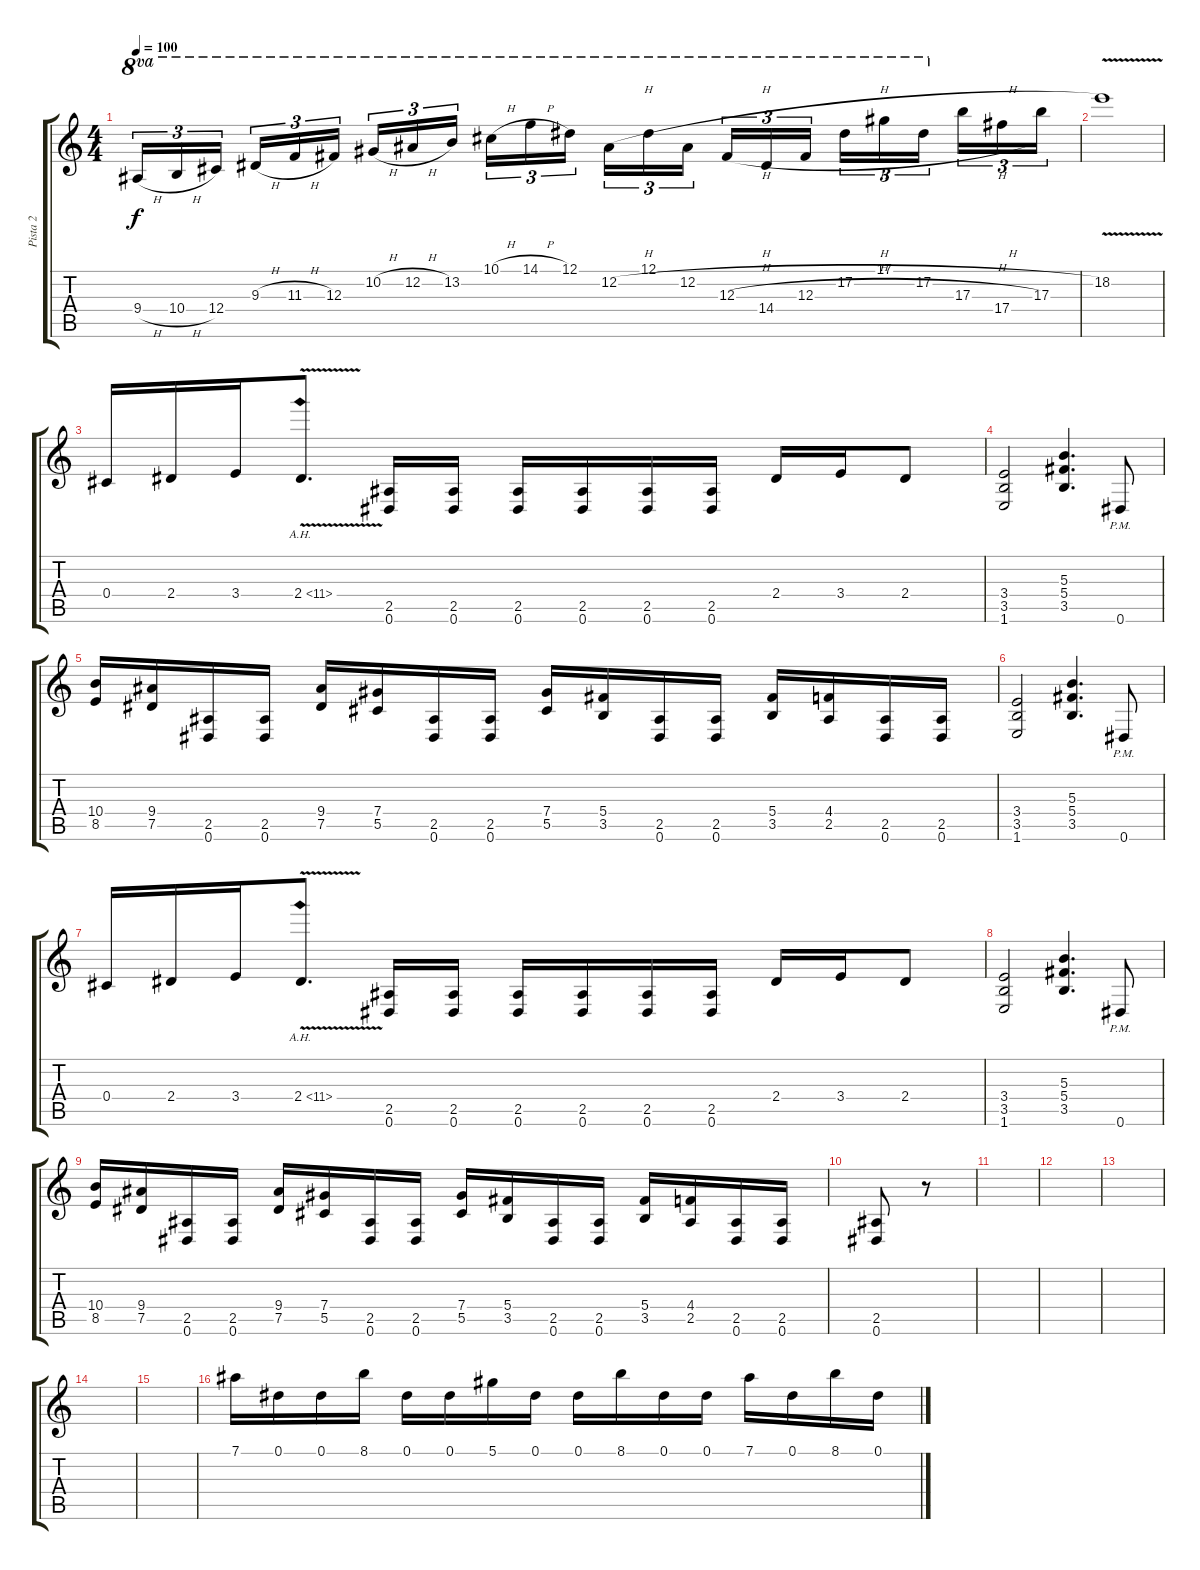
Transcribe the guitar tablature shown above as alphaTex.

\track ("Pista 2" "Pista 2") {instrument distortionguitar}
\staff {score tabs}
\tuning (Eb4 Bb3 Gb3 Db3 Ab2 Eb2) {hide}
\ts (4 4)
\tempo 100
\clef g2
\ks c
9.4{h}.16{tu (3 2) ot 8va dy f} 10.4{h}.16{tu (3 2) ot 8va} 12.4.16{tu (3 2) ot 8va beam splitsecondary} 9.3{h}.16{tu (3 2) ot 8va} 11.3{h}.16{tu (3 2) ot 8va} 12.3.16{tu (3 2) ot 8va} 10.2{h}.16{tu (3 2) ot 8va} 12.2{h}.16{tu (3 2) ot 8va} 13.2.16{tu (3 2) ot 8va beam splitsecondary} 10.1{h}.16{tu (3 2) ot 8va} 14.1{h}.16{tu (3 2) ot 8va} 12.1.16{tu (3 2) ot 8va} 12.2{h}.16{tu (3 2) ot 8va} 12.1.16{tu (3 2) ot 8va} 12.2{h}.16{tu (3 2) ot 8va beam splitsecondary} 12.3{h}.16{tu (3 2) ot 8va} 14.4.16{tu (3 2) ot 8va} 12.3{h}.16{tu (3 2) ot 8va} 17.2{h}.16{tu (3 2) ot 8va} 17.1.16{tu (3 2) ot 8va} 17.2{h}.16{tu (3 2) ot 8va beam splitsecondary} 17.3{h}.16{tu (3 2)} 17.4.16{tu (3 2)} 17.3.16{tu (3 2)} |
18.2{v}.1 |
0.4.16 2.4.16 3.4.16 2.4{ah 9 v}.8{d} (2.5 0.6).16 (2.5 0.6).16 (2.5 0.6).16 (2.5 0.6).16 (2.5 0.6).16 (2.5 0.6).16 2.4.16 3.4.16 2.4.8 |
(3.4 3.5 1.6).2 (5.3 5.4 3.5).4{d} 0.6{pm}.8 |
(10.4 8.5).16 (9.4 7.5).16 (2.5 0.6).16 (2.5 0.6).16 (9.4 7.5).16 (7.4 5.5).16 (2.5 0.6).16 (2.5 0.6).16 (7.4 5.5).16 (5.4 3.5).16 (2.5 0.6).16 (2.5 0.6).16 (5.4 3.5).16 (4.4 2.5).16 (2.5 0.6).16 (2.5 0.6).16 |
(3.4 3.5 1.6).2 (5.3 5.4 3.5).4{d} 0.6{pm}.8 |
0.4.16 2.4.16 3.4.16 2.4{ah 9 v}.8{d} (2.5 0.6).16 (2.5 0.6).16 (2.5 0.6).16 (2.5 0.6).16 (2.5 0.6).16 (2.5 0.6).16 2.4.16 3.4.16 2.4.8 |
(3.4 3.5 1.6).2 (5.3 5.4 3.5).4{d} 0.6{pm}.8 |
(10.4 8.5).16 (9.4 7.5).16 (2.5 0.6).16 (2.5 0.6).16 (9.4 7.5).16 (7.4 5.5).16 (2.5 0.6).16 (2.5 0.6).16 (7.4 5.5).16 (5.4 3.5).16 (2.5 0.6).16 (2.5 0.6).16 (5.4 3.5).16 (4.4 2.5).16 (2.5 0.6).16 (2.5 0.6).16 |
(2.5 0.6).8 r.8 |
|
|
|
|
|
7.1.16 0.1.16 0.1.16 8.1.16 0.1.16 0.1.16 5.1.16 0.1.16 0.1.16 8.1.16 0.1.16 0.1.16 7.1.16 0.1.16 8.1.16 0.1.16
